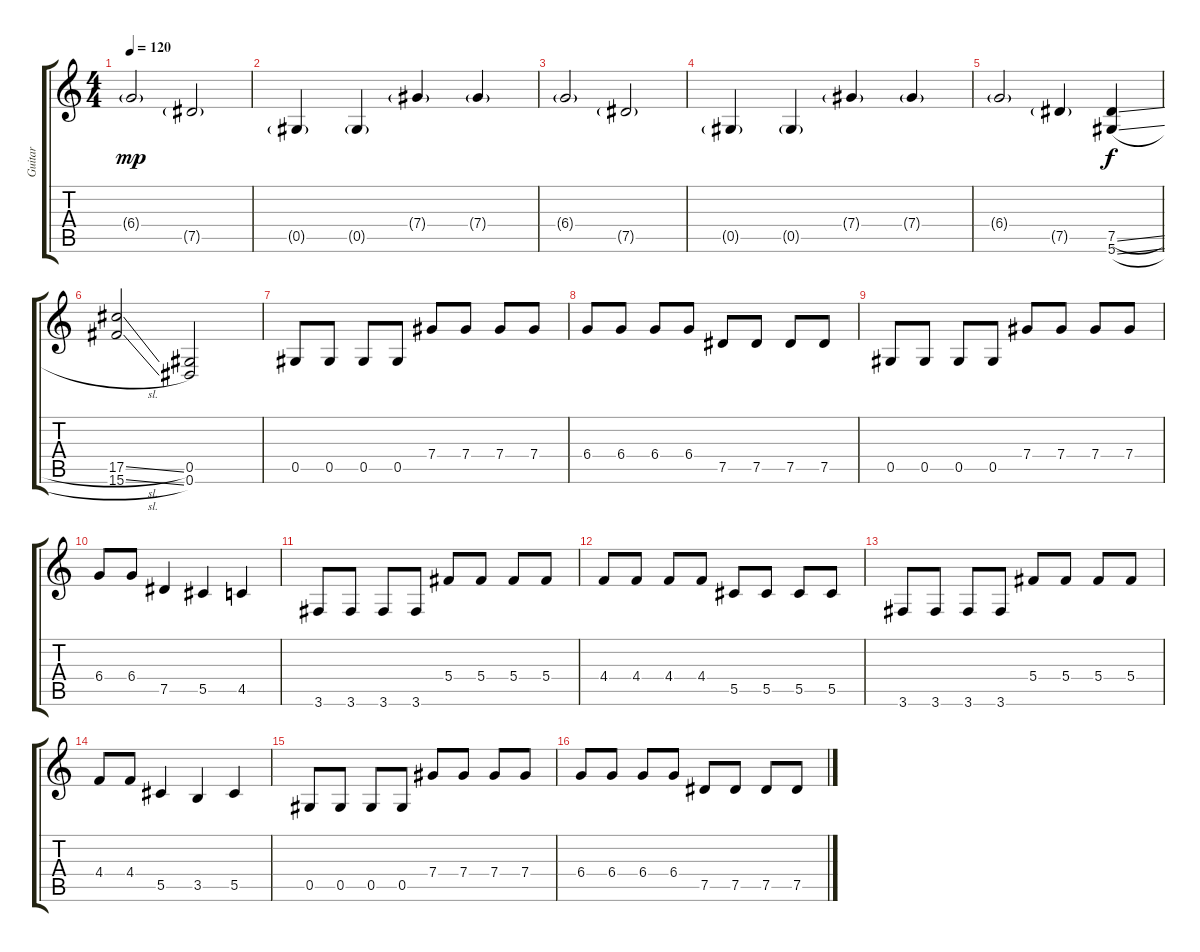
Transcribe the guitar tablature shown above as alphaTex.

\track ("Guitar" "Guitar") {instrument distortionguitar}
\staff {score tabs}
\tuning (Eb4 Bb3 Gb3 Db3 Ab2 Eb2) {hide}
\ts (4 4)
\tempo 120
\clef g2
\ks c
6.4{g}.2{dy mp} 7.5{g}.2 |
0.5{g}.4 0.5{g}.4 7.4{g}.4 7.4{g}.4 |
6.4{g}.2 7.5{g}.2 |
0.5{g}.4 0.5{g}.4 7.4{g}.4 7.4{g}.4 |
6.4{g}.2 7.5{g}.4 (7.5{sl} 5.6{sl}).4{dy f} |
(17.5{sl} 15.6{sl}).2 (0.5 0.6).2 |
0.5.8 0.5.8 0.5.8 0.5.8 7.4.8 7.4.8 7.4.8 7.4.8 |
6.4.8 6.4.8 6.4.8 6.4.8 7.5.8 7.5.8 7.5.8 7.5.8 |
0.5.8 0.5.8 0.5.8 0.5.8 7.4.8 7.4.8 7.4.8 7.4.8 |
6.4.8 6.4.8 7.5.4 5.5.4 4.5.4 |
3.6.8 3.6.8 3.6.8 3.6.8 5.4.8 5.4.8 5.4.8 5.4.8 |
4.4.8 4.4.8 4.4.8 4.4.8 5.5.8 5.5.8 5.5.8 5.5.8 |
3.6.8 3.6.8 3.6.8 3.6.8 5.4.8 5.4.8 5.4.8 5.4.8 |
4.4.8 4.4.8 5.5.4 3.5.4 5.5.4 |
0.5.8 0.5.8 0.5.8 0.5.8 7.4.8 7.4.8 7.4.8 7.4.8 |
6.4.8 6.4.8 6.4.8 6.4.8 7.5.8 7.5.8 7.5.8 7.5.8
